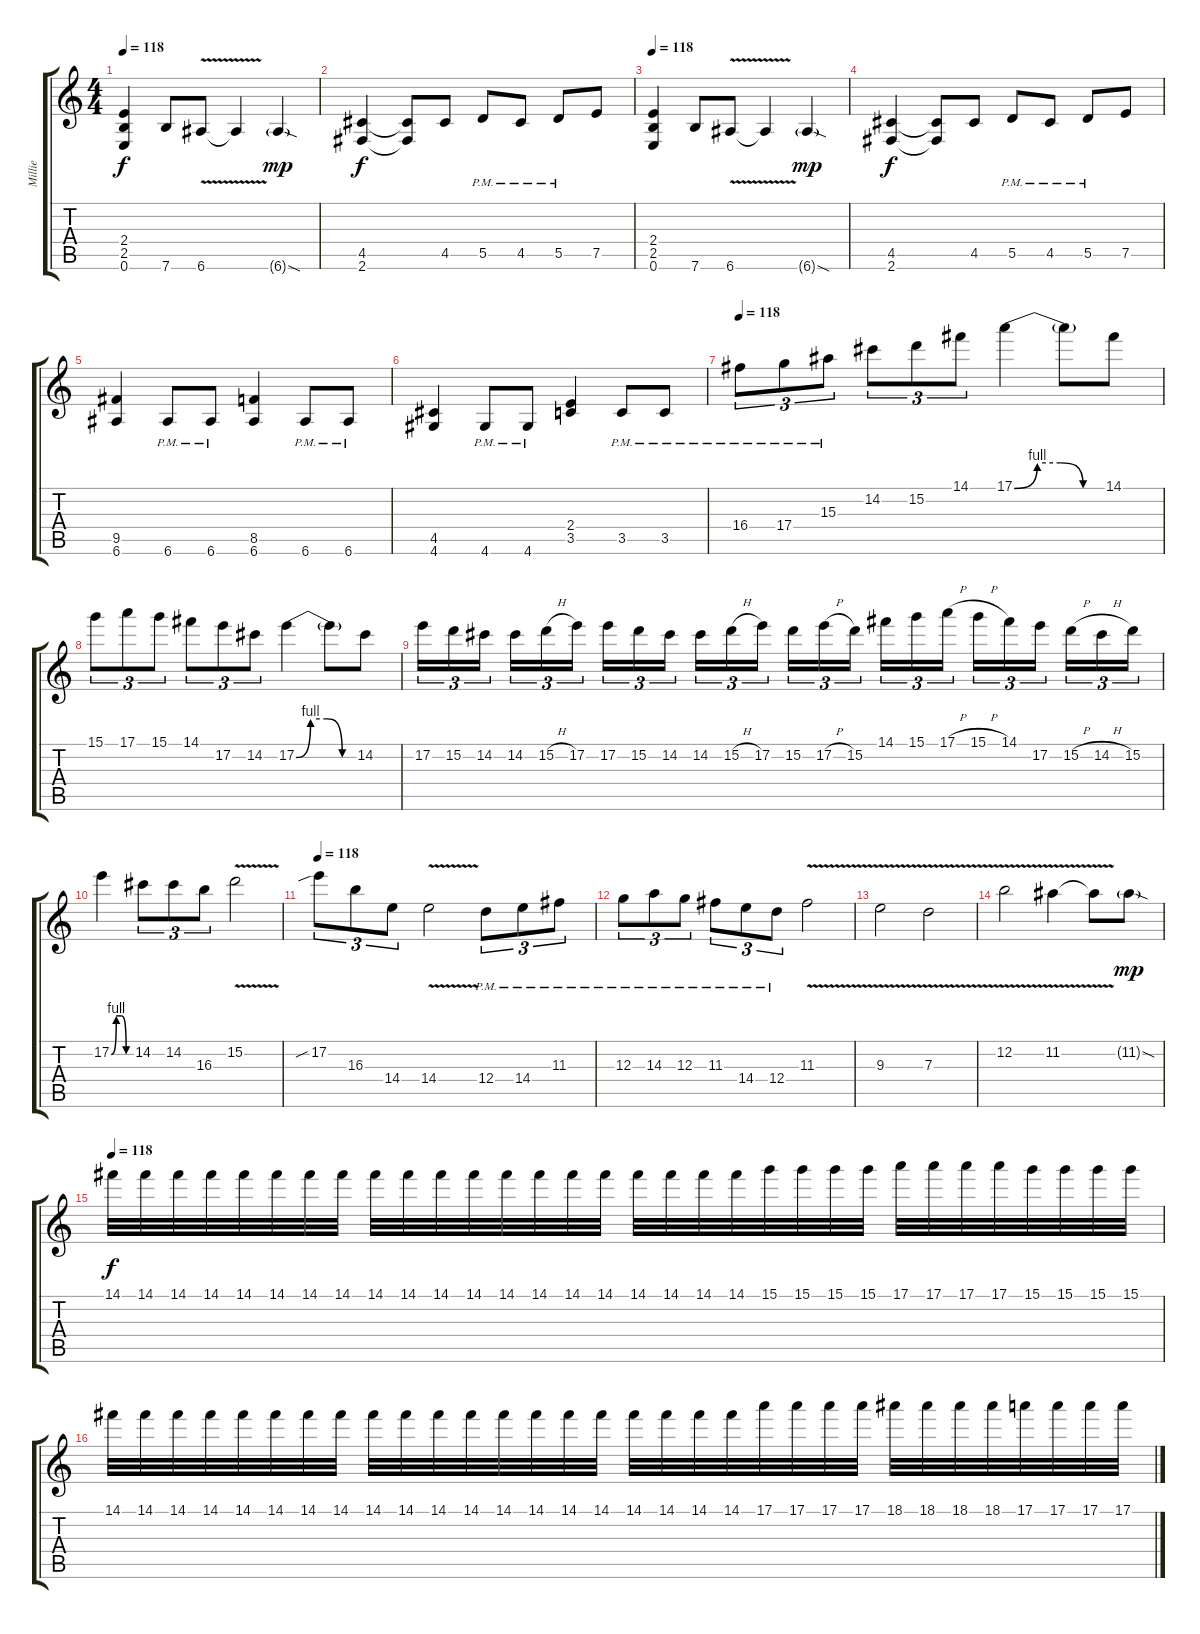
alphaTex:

\track ("Millie" "Millie") {instrument distortionguitar}
\staff {score tabs}
\tuning (E4 B3 G3 D3 A2 E2) {hide}
\ts (4 4)
\tempo 118
\clef g2
\ks c
(2.4 2.5 0.6).4{dy f} 7.6.8 6.6{v}.8 6.6{t}.4 6.6{sod g}.4{dy mp} |
(4.5 2.6).4{dy f} (4.5{t} 2.6{t}).8 4.5.8 5.5{pm}.8 4.5{pm}.8 5.5{pm}.8 7.5.8 |
\tempo 118
(2.4 2.5 0.6).4 7.6.8 6.6{v}.8 6.6{t}.4 6.6{sod g}.4{dy mp} |
(4.5 2.6).4{dy f} (4.5{t} 2.6{t}).8 4.5.8 5.5{pm}.8 4.5{pm}.8 5.5{pm}.8 7.5.8 |
(9.5 6.6).4 6.6{pm}.8 6.6{pm}.8 (8.5 6.6).4 6.6{pm}.8 6.6{pm}.8 |
(4.5 4.6).4 4.6{pm}.8 4.6{pm}.8 (2.4 3.5).4 3.5{pm}.8 3.5{pm}.8 |
\tempo 118
16.4{pm}.8{tu (3 2) volume 15 balance 3 instrument overdrivenguitar} 17.4{pm}.8{tu (3 2)} 15.3{pm}.8{tu (3 2)} 14.2.8{tu (3 2)} 15.2.8{tu (3 2)} 14.1.8{tu (3 2)} 17.1{be (custom 0 0 15 4 30 4 45 0 60 0)}.4 17.1{t}.8 14.1.8 |
15.1.8{tu (3 2)} 17.1.8{tu (3 2)} 15.1.8{tu (3 2)} 14.1.8{tu (3 2)} 17.2.8{tu (3 2)} 14.2.8{tu (3 2)} 17.2{be (custom 0 0 14 4 30 4 45 0 60 0)}.4 17.2{t}.8 14.2.8 |
17.2.16{tu (3 2)} 15.2.16{tu (3 2)} 14.2.16{tu (3 2)} 14.2.16{tu (3 2)} 15.2{h}.16{tu (3 2)} 17.2.16{tu (3 2)} 17.2.16{tu (3 2)} 15.2.16{tu (3 2)} 14.2.16{tu (3 2)} 14.2.16{tu (3 2)} 15.2{h}.16{tu (3 2)} 17.2.16{tu (3 2)} 15.2.16{tu (3 2)} 17.2{h}.16{tu (3 2)} 15.2.16{tu (3 2)} 14.1.16{tu (3 2)} 15.1.16{tu (3 2)} 17.1{h}.16{tu (3 2)} 15.1{h}.16{tu (3 2)} 14.1.16{tu (3 2)} 17.2.16{tu (3 2)} 15.2{h}.16{tu (3 2)} 14.2{h}.16{tu (3 2)} 15.2.16{tu (3 2)} |
17.2{be (custom 0 0 15 4 30 4 45 0 60 0)}.4 14.2.8{tu (3 2)} 14.2.8{tu (3 2)} 16.3.8{tu (3 2)} 15.2{v}.2 |
\tempo 118
17.2{sib}.8{tu (3 2)} 16.3.8{tu (3 2)} 14.4.8{tu (3 2)} 14.4{v}.2 12.4{pm}.8{tu (3 2)} 14.4{pm}.8{tu (3 2)} 11.3{pm}.8{tu (3 2)} |
12.3{pm}.8{tu (3 2)} 14.3{pm}.8{tu (3 2)} 12.3{pm}.8{tu (3 2)} 11.3{pm}.8{tu (3 2)} 14.4{pm}.8{tu (3 2)} 12.4{pm}.8{tu (3 2)} 11.3{v}.2 |
9.3{v}.2 7.3{v}.2 |
12.2{v}.2 11.2{v}.4 11.2{t}.8 11.2{sod g}.8{dy mp} |
\tempo 118
14.1.32{dy f} 14.1.32 14.1.32 14.1.32 14.1.32 14.1.32 14.1.32 14.1.32 14.1.32 14.1.32 14.1.32 14.1.32 14.1.32 14.1.32 14.1.32 14.1.32 14.1.32 14.1.32 14.1.32 14.1.32 15.1.32 15.1.32 15.1.32 15.1.32 17.1.32 17.1.32 17.1.32 17.1.32 15.1.32 15.1.32 15.1.32 15.1.32 |
14.1.32 14.1.32 14.1.32 14.1.32 14.1.32 14.1.32 14.1.32 14.1.32 14.1.32 14.1.32 14.1.32 14.1.32 14.1.32 14.1.32 14.1.32 14.1.32 14.1.32 14.1.32 14.1.32 14.1.32 17.1.32 17.1.32 17.1.32 17.1.32 18.1.32 18.1.32 18.1.32 18.1.32 17.1.32 17.1.32 17.1.32 17.1.32
